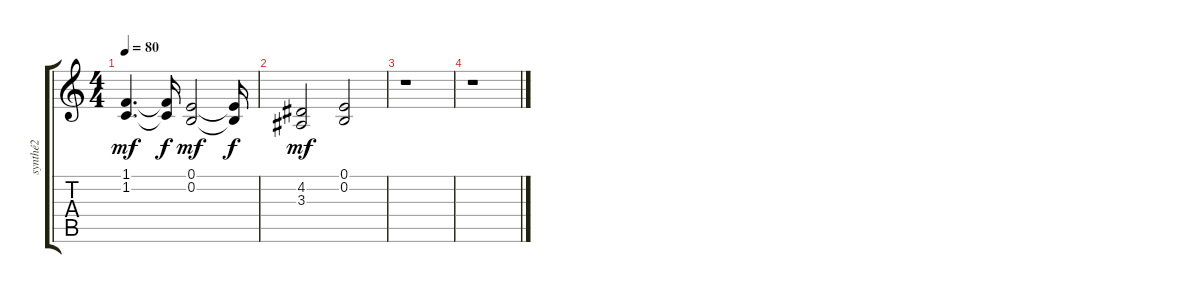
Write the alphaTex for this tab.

\track ("synthé2" "synthé2") {instrument blownbottle}
\staff {score tabs}
\tuning (E4 B3 G3 D3 A2 E2) {hide}
\ts (4 4)
\tempo 80
\clef g2
\ks c
(1.1 1.2).4{d dy mf} (1.1{t} 1.2{t}).16{dy f} (0.1 0.2).2{dy mf} (0.1{t} 0.2{t}).16{dy f} |
(4.2 3.3).2{dy mf} (0.1 0.2).2 |
r.1 |
r.1
